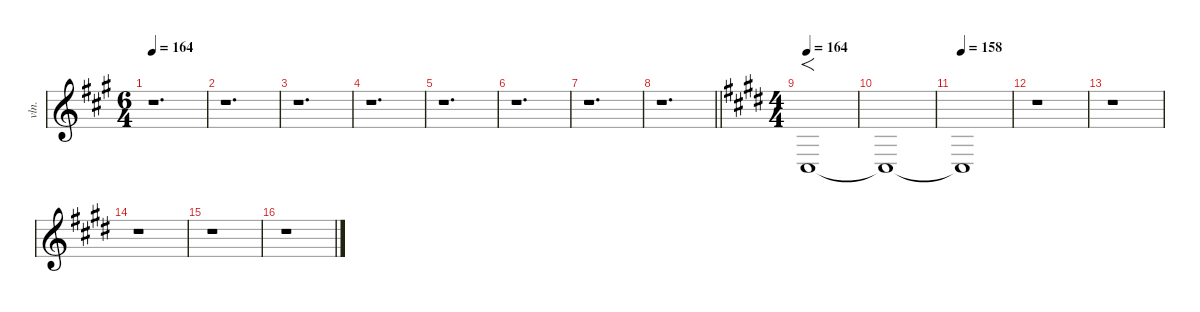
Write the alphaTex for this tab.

\defaultSystemsLayout 4
\hideDynamics
\bracketExtendMode groupsimilarinstruments
\otherSystemsTrackNameOrientation horizontal
\track ("Keyboards" "vln.") {instrument synthstrings1}
\staff {score}
\tuning (E4 B3 G3 D3 A2 E2)
\ts (6 4)
\tempo 164
\clef g2
\ks f#minor
r.1{d dy f beam Down} |
r.1{d beam Down} |
r.1{d beam Down} |
r.1{d beam Down} |
r.1{d beam Down} |
r.1{d beam Down} |
r.1{d beam Down} |
\barLineRight lightlight
r.1{d beam Down} |
\ts (4 4)
\beaming (8 2 2 2 2)
\tempo 164
\ks c#minor
9.6{acc #}.1{f beam Up} |
9.6{t acc #}.1{beam Up} |
\tempo 158
9.6{t acc #}.1{beam Up} |
r.1{beam Down} |
r.1{beam Down} |
r.1{beam Down} |
r.1{beam Down} |
r.1{beam Down}
